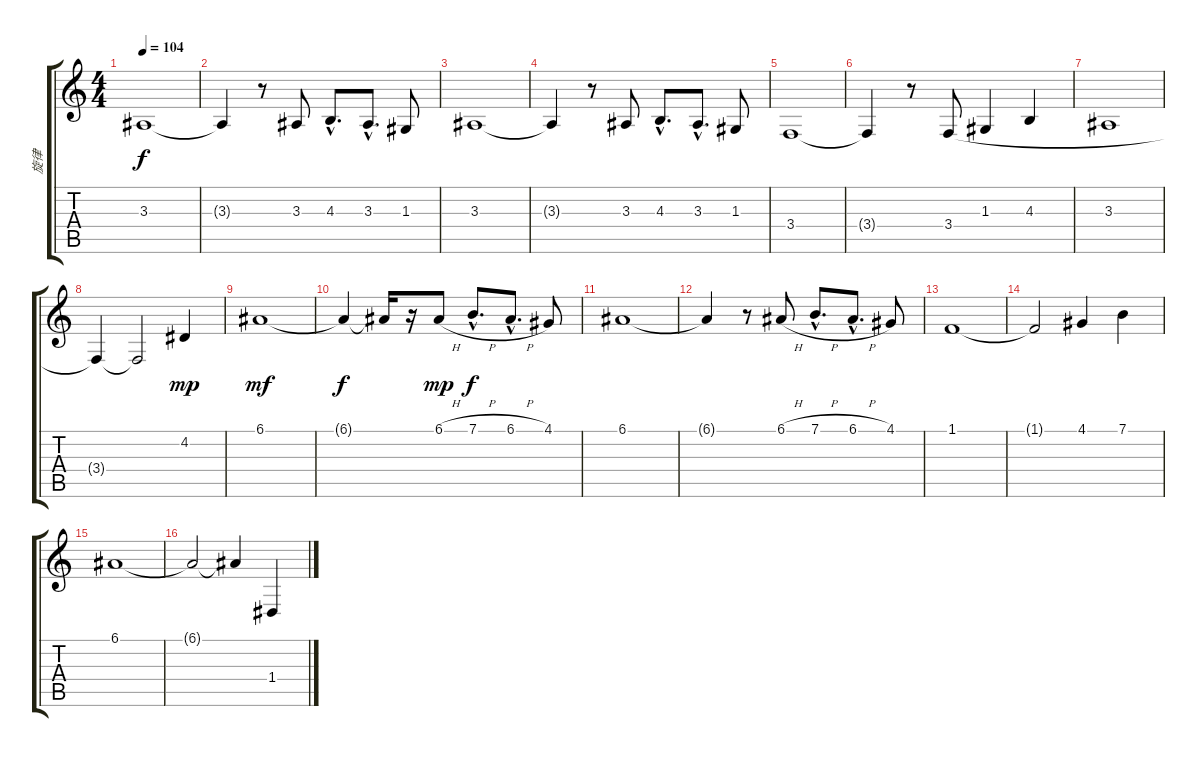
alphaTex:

\track ("旋律" "旋律") {instrument choiraahs}
\staff {score tabs}
\tuning (E4 B3 G3 D3 A2 E2) {hide}
\ts (4 4)
\tempo 104
\clef g2
\ks c
3.3.1{dy f} |
3.3{t}.4 r.8 3.3.8 4.3{hac}.8{d} 3.3{hac}.8{d} 1.3.8 |
3.3.1 |
3.3{t}.4 r.8 3.3.8 4.3{hac}.8{d} 3.3{hac}.8{d} 1.3.8 |
3.4.1 |
3.4{t}.4 r.8 3.4.8 1.3.4 4.3.4 |
3.3.1 |
3.4{t}.4 3.4{t}.2 4.2.4{dy mp instrument choiraahs} |
6.1.1{dy mf} |
6.1{t}.4{dy f} 6.1{t}.16 r.16 6.1{h}.8{dy mp} 7.1{h hac}.8{d dy f} 6.1{h hac}.8{d} 4.1.8 |
6.1.1 |
6.1{t}.4 r.8 6.1{h}.8 7.1{h hac}.8{d} 6.1{h hac}.8{d} 4.1.8 |
1.1.1 |
1.1{t}.2 4.1.4 7.1.4 |
6.1.1 |
6.1{t}.2 6.1{t}.4 1.4.4{instrument harmonica}
